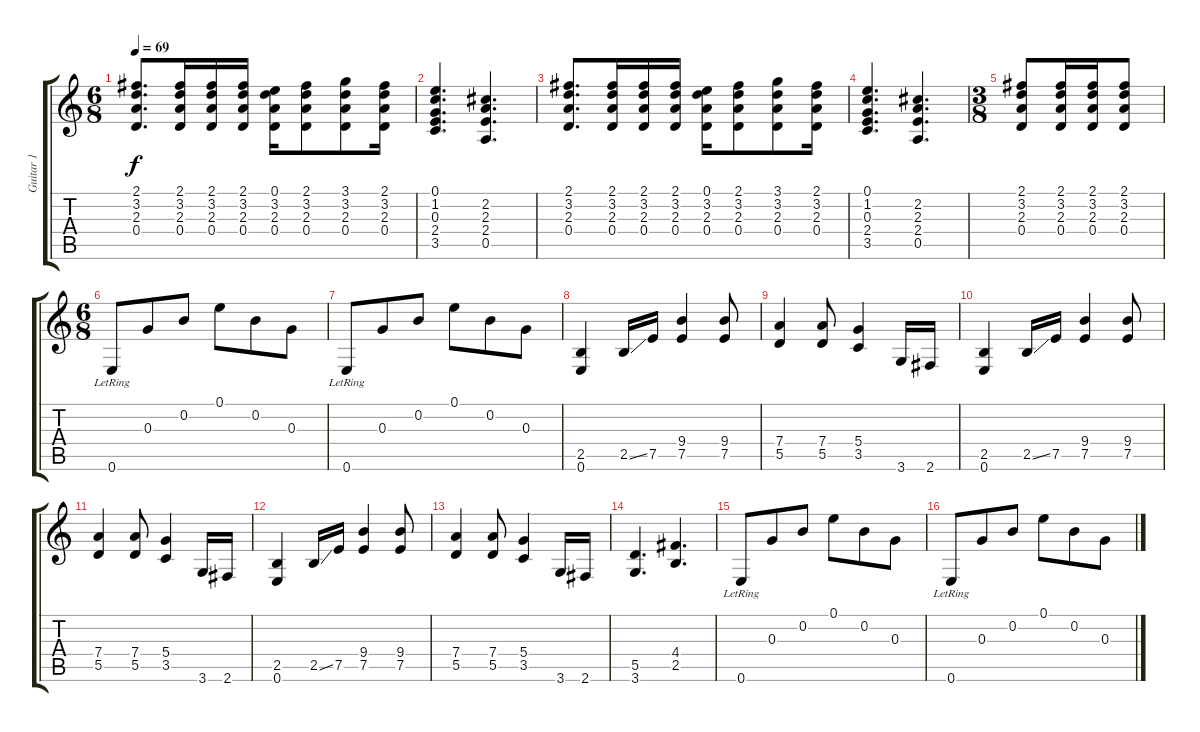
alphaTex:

\track ("Guitar 1" "Guitar 1") {solo instrument acousticguitarsteel}
\staff {score tabs}
\tuning (E4 B3 G3 D3 A2 E2) {hide}
\ts (6 8)
\tempo 69
\clef g2
\ks c
(2.1 3.2 2.3 0.4).8{d dy f} (2.1 3.2 2.3 0.4).16 (2.1 3.2 2.3 0.4).16 (2.1 3.2 2.3 0.4).16 (0.1 3.2 2.3 0.4).16 (2.1 3.2 2.3 0.4).8 (3.1 3.2 2.3 0.4).8 (2.1 3.2 2.3 0.4).16 |
(0.1 1.2 0.3 2.4 3.5).4{d} (2.2 2.3 2.4 0.5).4{d} |
(2.1 3.2 2.3 0.4).8{d} (2.1 3.2 2.3 0.4).16 (2.1 3.2 2.3 0.4).16 (2.1 3.2 2.3 0.4).16 (0.1 3.2 2.3 0.4).16 (2.1 3.2 2.3 0.4).8 (3.1 3.2 2.3 0.4).8 (2.1 3.2 2.3 0.4).16 |
(0.1 1.2 0.3 2.4 3.5).4{d} (2.2 2.3 2.4 0.5).4{d} |
\ts (3 8)
(2.1 3.2 2.3 0.4).8 (2.1 3.2 2.3 0.4).16 (2.1 3.2 2.3 0.4).16 (2.1 3.2 2.3 0.4).8 |
\ts (6 8)
0.6{lr}.8 0.3.8 0.2.8 0.1.8 0.2.8 0.3.8 |
0.6{lr}.8 0.3.8 0.2.8 0.1.8 0.2.8 0.3.8 |
(2.5 0.6).4 2.5{ss}.16 7.5.16 (9.4 7.5).4 (9.4 7.5).8 |
(7.4 5.5).4 (7.4 5.5).8 (5.4 3.5).4 3.6.16 2.6.16 |
(2.5 0.6).4 2.5{ss}.16 7.5.16 (9.4 7.5).4 (9.4 7.5).8 |
(7.4 5.5).4 (7.4 5.5).8 (5.4 3.5).4 3.6.16 2.6.16 |
(2.5 0.6).4 2.5{ss}.16 7.5.16 (9.4 7.5).4 (9.4 7.5).8 |
(7.4 5.5).4 (7.4 5.5).8 (5.4 3.5).4 3.6.16 2.6.16 |
(5.5 3.6).4{d} (4.4 2.5).4{d} |
0.6{lr}.8 0.3.8 0.2.8 0.1.8 0.2.8 0.3.8 |
0.6{lr}.8 0.3.8 0.2.8 0.1.8 0.2.8 0.3.8
